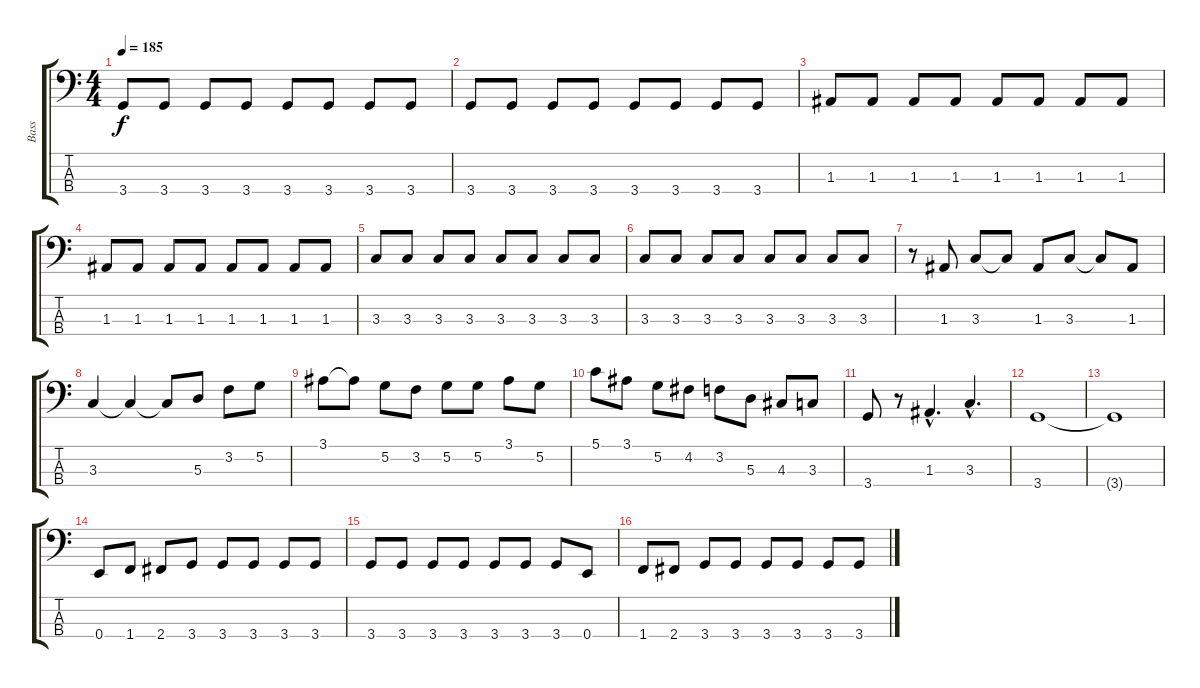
\track ("Bass" "Bass") {instrument electricbassfinger}
\staff {score tabs}
\tuning (G2 D2 A1 E1) {hide}
\ts (4 4)
\tempo 185
\clef f4
\ks c
3.4.8{dy f} 3.4.8 3.4.8 3.4.8 3.4.8 3.4.8 3.4.8 3.4.8 |
3.4.8 3.4.8 3.4.8 3.4.8 3.4.8 3.4.8 3.4.8 3.4.8 |
1.3.8 1.3.8 1.3.8 1.3.8 1.3.8 1.3.8 1.3.8 1.3.8 |
1.3.8 1.3.8 1.3.8 1.3.8 1.3.8 1.3.8 1.3.8 1.3.8 |
3.3.8 3.3.8 3.3.8 3.3.8 3.3.8 3.3.8 3.3.8 3.3.8 |
3.3.8 3.3.8 3.3.8 3.3.8 3.3.8 3.3.8 3.3.8 3.3.8 |
r.8 1.3.8 3.3.8 3.3{t}.8 1.3.8 3.3.8 3.3{t}.8 1.3.8 |
3.3.4 3.3{t}.4 3.3{t}.8 5.3.8 3.2.8 5.2.8 |
3.1.8 3.1{t}.8 5.2.8 3.2.8 5.2.8 5.2.8 3.1.8 5.2.8 |
5.1.8 3.1.8 5.2.8 4.2.8 3.2.8 5.3.8 4.3.8 3.3.8 |
3.4.8 r.8 1.3{hac}.4{d} 3.3{hac}.4{d} |
3.4.1 |
3.4{t}.1 |
0.4.8 1.4.8 2.4.8 3.4.8 3.4.8 3.4.8 3.4.8 3.4.8 |
3.4.8 3.4.8 3.4.8 3.4.8 3.4.8 3.4.8 3.4.8 0.4.8 |
1.4.8 2.4.8 3.4.8 3.4.8 3.4.8 3.4.8 3.4.8 3.4.8
